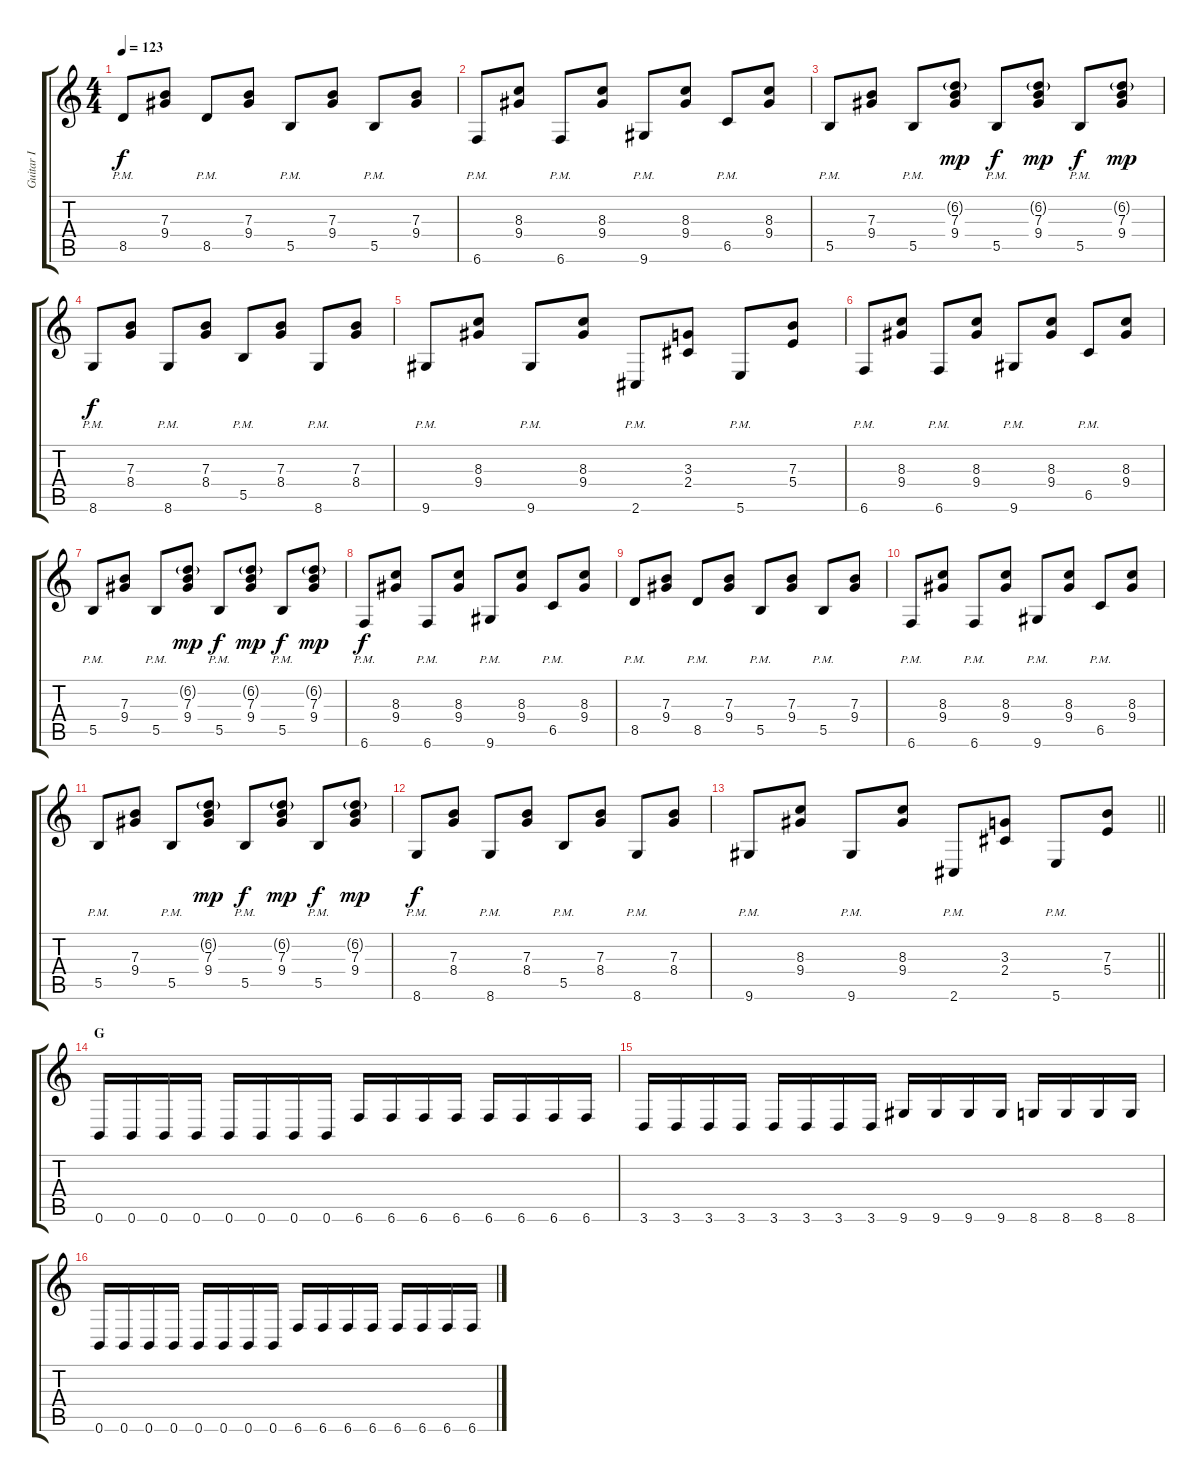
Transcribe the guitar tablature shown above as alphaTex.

\track ("Guitar I" "Guitar I") {instrument distortionguitar}
\staff {score tabs}
\tuning (Db4 Ab3 E3 B2 Gb2 B1) {hide}
\ts (4 4)
\tempo 123
\clef g2
\ks c
8.5{pm}.8{dy f} (7.3 9.4).8 8.5{pm}.8 (7.3 9.4).8 5.5{pm}.8 (7.3 9.4).8 5.5{pm}.8 (7.3 9.4).8 |
6.6{pm}.8 (8.3 9.4).8 6.6{pm}.8 (8.3 9.4).8 9.6{pm}.8 (8.3 9.4).8 6.5{pm}.8 (8.3 9.4).8 |
5.5{pm}.8 (7.3 9.4).8 5.5{pm}.8 (6.2{g} 7.3 9.4).8{dy mp} 5.5{pm}.8{dy f} (6.2{g} 7.3 9.4).8{dy mp} 5.5{pm}.8{dy f} (6.2{g} 7.3 9.4).8{dy mp} |
8.6{pm}.8{dy f} (7.3 8.4).8 8.6{pm}.8 (7.3 8.4).8 5.5{pm}.8 (7.3 8.4).8 8.6{pm}.8 (7.3 8.4).8 |
9.6{pm}.8 (8.3 9.4).8 9.6{pm}.8 (8.3 9.4).8 2.6{pm}.8 (3.3 2.4).8 5.6{pm}.8 (7.3 5.4).8 |
6.6{pm}.8 (8.3 9.4).8 6.6{pm}.8 (8.3 9.4).8 9.6{pm}.8 (8.3 9.4).8 6.5{pm}.8 (8.3 9.4).8 |
5.5{pm}.8 (7.3 9.4).8 5.5{pm}.8 (6.2{g} 7.3 9.4).8{dy mp} 5.5{pm}.8{dy f} (6.2{g} 7.3 9.4).8{dy mp} 5.5{pm}.8{dy f} (6.2{g} 7.3 9.4).8{dy mp} |
6.6{pm}.8{dy f} (8.3 9.4).8 6.6{pm}.8 (8.3 9.4).8 9.6{pm}.8 (8.3 9.4).8 6.5{pm}.8 (8.3 9.4).8 |
8.5{pm}.8 (7.3 9.4).8 8.5{pm}.8 (7.3 9.4).8 5.5{pm}.8 (7.3 9.4).8 5.5{pm}.8 (7.3 9.4).8 |
6.6{pm}.8 (8.3 9.4).8 6.6{pm}.8 (8.3 9.4).8 9.6{pm}.8 (8.3 9.4).8 6.5{pm}.8 (8.3 9.4).8 |
5.5{pm}.8 (7.3 9.4).8 5.5{pm}.8 (6.2{g} 7.3 9.4).8{dy mp} 5.5{pm}.8{dy f} (6.2{g} 7.3 9.4).8{dy mp} 5.5{pm}.8{dy f} (6.2{g} 7.3 9.4).8{dy mp} |
8.6{pm}.8{dy f} (7.3 8.4).8 8.6{pm}.8 (7.3 8.4).8 5.5{pm}.8 (7.3 8.4).8 8.6{pm}.8 (7.3 8.4).8 |
\barLineRight lightlight
9.6{pm}.8 (8.3 9.4).8 9.6{pm}.8 (8.3 9.4).8 2.6{pm}.8 (3.3 2.4).8 5.6{pm}.8 (7.3 5.4).8 |
\section ("" "G")
0.6.16 0.6.16 0.6.16 0.6.16 0.6.16 0.6.16 0.6.16 0.6.16 6.6.16 6.6.16 6.6.16 6.6.16 6.6.16 6.6.16 6.6.16 6.6.16 |
3.6.16 3.6.16 3.6.16 3.6.16 3.6.16 3.6.16 3.6.16 3.6.16 9.6.16 9.6.16 9.6.16 9.6.16 8.6.16 8.6.16 8.6.16 8.6.16 |
0.6.16 0.6.16 0.6.16 0.6.16 0.6.16 0.6.16 0.6.16 0.6.16 6.6.16 6.6.16 6.6.16 6.6.16 6.6.16 6.6.16 6.6.16 6.6.16
